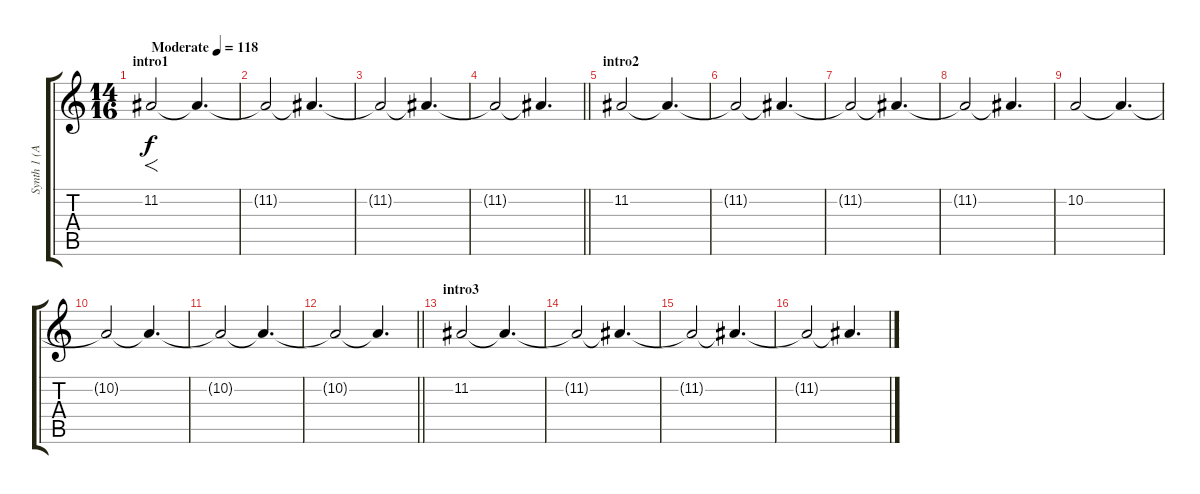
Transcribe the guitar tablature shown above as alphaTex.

\track ("Synth 1 (Ambient sounds)" "Synth 1 (A") {instrument pad4choir}
\staff {score tabs}
\tuning (E4 B3 G3 D3 A2 E2) {hide}
\ts (14 16)
\section ("" "intro1")
\tempo (118 "Moderate")
\clef g2
\ks c
11.2.2{f dy f instrument pad4choir} 11.2{t}.4{d} |
11.2{t}.2 11.2{t}.4{d} |
11.2{t}.2 11.2{t}.4{d} |
\barLineRight lightlight
11.2{t}.2 11.2{t}.4{d} |
\section ("" "intro2")
11.2.2 11.2{t}.4{d} |
11.2{t}.2 11.2{t}.4{d} |
11.2{t}.2 11.2{t}.4{d} |
11.2{t}.2 11.2{t}.4{d} |
10.2.2 10.2{t}.4{d} |
10.2{t}.2 10.2{t}.4{d} |
10.2{t}.2 10.2{t}.4{d} |
\barLineRight lightlight
10.2{t}.2 10.2{t}.4{d} |
\section ("" "intro3")
11.2.2 11.2{t}.4{d} |
11.2{t}.2 11.2{t}.4{d} |
11.2{t}.2 11.2{t}.4{d} |
11.2{t}.2 11.2{t}.4{d}
